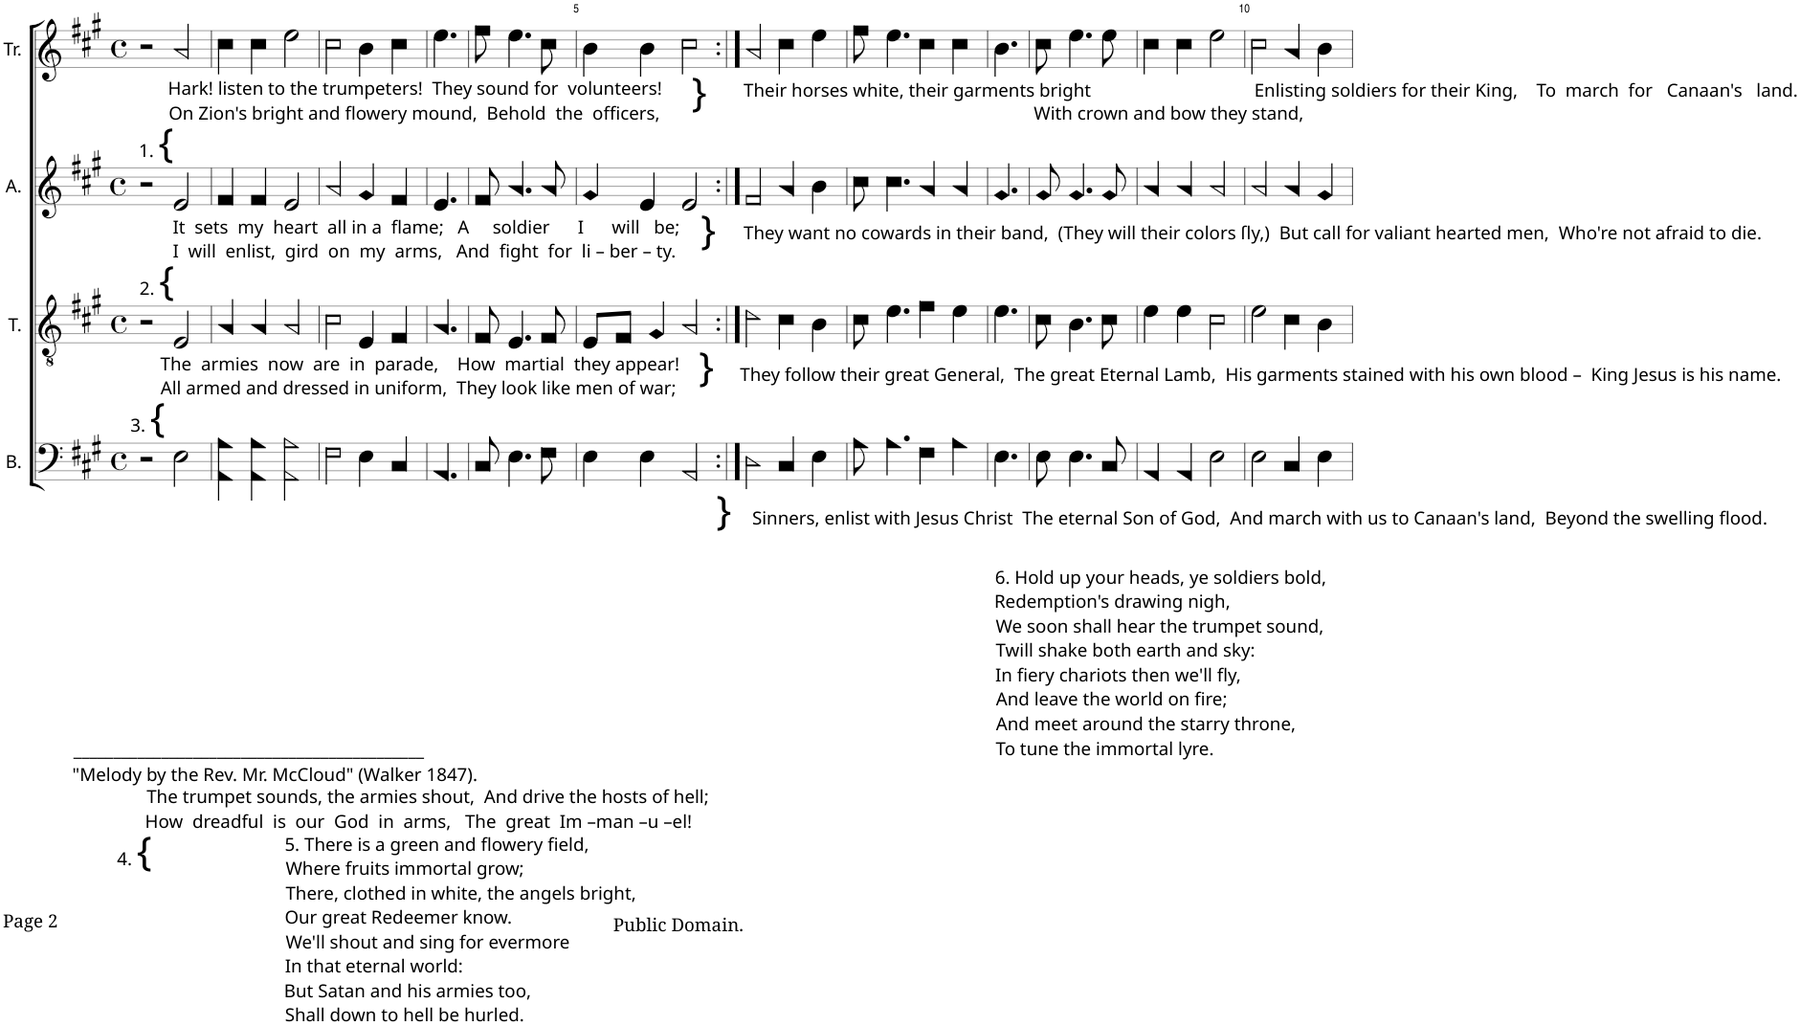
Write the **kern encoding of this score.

**kern	**kern	**kern	**kern
*part4	*part3	*part2	*part1
*staff4	*staff3	*staff2	*staff1
*I"B.	*I"T.	*I"A.	*I"Tr.
*I'B.	*I'T.	*I'A.	*I'Tr.
*clefF4	*clefGv2	*clefG2	*clefG2
*k[f#c#g#]	*k[f#c#g#]	*k[f#c#g#]	*k[f#c#g#]
*M4/4	*M4/4	*M4/4	*M4/4
*met(c)	*met(c)	*met(c)	*met(c)
=1	=1	=1	=1
2r	2r	2r	2r
!	!	!	!LO:TX:b:t=Hark! listen to the trumpeters!  They sound for  volunteers!
!	!	!	!LO:TX:b:t=On Zion's bright and flowery mound,  Behold  the  officers,
!	!	!	!LO:TX:b:t=1.
!	!	!	!LO:TX:b:t={
!	!	!LO:TX:b:t=It  sets  my  heart  all in a  flame;   A     soldier      I      will   be;	!
!	!	!LO:TX:b:t=I  will  enlist,  gird  on  my  arms,   And  fight  for  li – ber – ty.	!
!	!	!LO:TX:b:t=2.	!
!	!	!LO:TX:b:t={	!
!	!LO:TX:b:t=The  armies  now  are  in  parade,    How  martial  they appear!	!	!
!	!LO:TX:b:t=All armed and dressed in uniform,  They look like men of war;	!	!
!	!LO:TX:b:t=3.	!	!
!	!LO:TX:b:t={	!	!
!LO:TX:b:t=____________________________________________	!	!	!
!LO:TX:b:t="Melody by the Rev. Mr. McCloud" (Walker 1847).	!	!	!
!LO:TX:b:t=The trumpet sounds, the armies shout,  And drive the hosts of hell;	!	!	!
!LO:TX:b:t=How  dreadful  is  our  God  in  arms,   The  great  Im –man –u –el!	!	!	!
!LO:TX:b:t=4.	!	!	!
!LO:TX:b:t={	!	!	!
2E!\	2E!/	2e!/	2a!/
=2	=2	=2	=2
4AA!\ 4A!\	4A!/	4f#!/	4cc#!\
4AA!\ 4A!\	4A!/	4f#!/	4cc#!\
!LO:TX:b:t=5. There is a green and flowery field,	!	!	!
!LO:TX:b:t=Where fruits immortal grow;	!	!	!
!LO:TX:b:t=There, clothed in white, the angels bright,	!	!	!
!LO:TX:b:t=Our great Redeemer know.	!	!	!
!LO:TX:b:t=We'll shout and sing for evermore	!	!	!
!LO:TX:b:t=In that eternal world&colon;	!	!	!
!LO:TX:b:t=But Satan and his armies too,	!	!	!
!LO:TX:b:t=Shall down to hell be hurled.	!	!	!
2AA!\ 2A!\	2A!/	2e!/	2ee!\
=3	=3	=3	=3
2F#!\	2c#!\	2a!/	2cc#!\
4E!\	4E!/	4g#!/	4b!\
4C#!/	4F#!/	4f#!/	4cc#!\
=4	=4	=4	=4
4.AA!/	4.A!/	4.e!/	4.ee!\
8C#!/	8F#!/	8f#!/	8ff#!\
4.E!\	4.E!/	4.a!/	4.ee!\
8F#!\	8F#!/	8a!/	8cc#!\
=5	=5	=5	=5
4E!\	8E!/L	4g#!/	4b!\
.	8F#!/J	.	.
4E!\	4G#!/	4e!/	4b!\
!	!	!	!LO:TX:b:t=}
!	!	!LO:TX:b:t=}	!
!	!LO:TX:b:t=}	!	!
!LO:TX:b:t=}	!	!	!
2AA!/	2A!/	2e!/	2cc#!\
=6:|!	=6:|!	=6:|!	=6:|!
!	!	!	!LO:TX:b:t=Their horses white, their garments bright                                   Enlisting soldiers for their King,    To  march  for   Canaan's   land.
!	!	!LO:TX:b:t=They want no cowards in their band,  (They will their colors ſly,)  But call for valiant hearted men,  Who're not afraid to die.	!
!	!LO:TX:b:t=They follow their great General,  The great Eternal Lamb,  His garments stained with his own blood –  King Jesus is his name.	!	!
!LO:TX:b:t=Sinners, enlist with Jesus Christ  The eternal Son of God,  And march with us to Canaan's land,  Beyond the swelling flood.	!	!	!
2D!\	2d!\	2f#!/	2a!/
4C#!/	4c#!\	4a!/	4cc#!\
4E!\	4B!\	4b!\	4ee!\
=7	=7	=7	=7
8A!\	8c#!\	8cc#!\	8ff#!\
4.A!\	4.e!\	4.cc#!\	4.ee!\
4F#!\	4f#!\	4a!/	4cc#!\
4A!\	4e!\	4a!/	4cc#!\
=8	=8	=8	=8
!LO:TX:b:t=6. Hold up your heads, ye soldiers bold,	!	!	!
!LO:TX:b:t=Redemption's drawing nigh,	!	!	!
!LO:TX:b:t=We soon shall hear the trumpet sound,	!	!	!
!LO:TX:b:t=Twill shake both earth and sky&colon;	!	!	!
!LO:TX:b:t=In fiery chariots then we'll fly,	!	!	!
!LO:TX:b:t=And leave the world on fire;	!	!	!
!LO:TX:b:t=And meet around the starry throne,	!	!	!
!LO:TX:b:t=To tune the immortal lyre.	!	!	!
4.E!\	4.e!\	4.g#!/	4.b!\
!	!	!	!LO:TX:b:t=With crown and bow they stand,
8E!\	8c#!\	8g#!/	8cc#!\
4.E!\	4.B!\	4.g#!/	4.ee!\
8C#!/	8c#!\	8g#!/	8ee!\
=9	=9	=9	=9
4AA!/	4e!\	4a!/	4cc#!\
4AA!/	4e!\	4a!/	4cc#!\
2E!\	2c#!\	2a!/	2ee!\
=10	=10	=10	=10
2E!\	2e!\	2a!/	2cc#!\
4C#!/	4c#!\	4a!/	4a!/
4E!\	4B!\	4g#!/	4b!\
=	=	=	=
*-	*-	*-	*-
